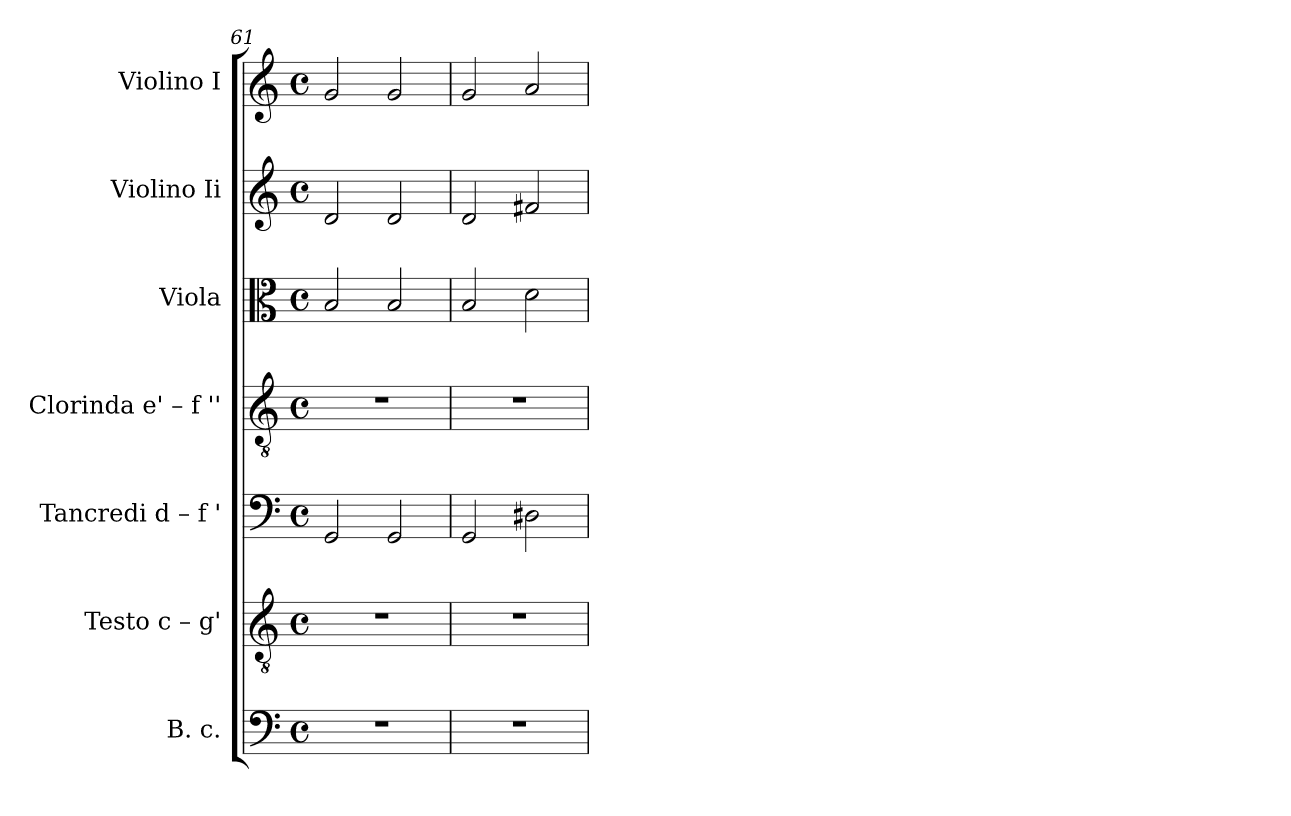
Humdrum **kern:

**kern	**kern	**kern	**kern	**kern	**kern	**kern	**text
*part7	*part6	*part5	*part4	*part3	*part2	*part1	*part1
*staff7	*staff6	*staff5	*staff4	*staff3	*staff2	*staff1	*staff1
*I"B. c.	*I"Testo  c – g'	*I"Tancredi  d – f '	*I"Clorinda  e' – f ''	*I"Viola	*I"Violino Ii	*I"Violino I	*
!!LO:PB:g=z
*clefF4	*clefGv2	*clefF4	*clefGv2	*clefC3	*clefG2	*clefG2	*
*k[]	*k[]	*k[]	*k[]	*k[]	*k[]	*k[]	*
*C:	*C:	*C:	*C:	*C:	*C:	*C:	*
*M4/4	*M4/4	*M4/4	*M4/4	*M4/4	*M4/4	*M4/4	*
*met(c)	*met(c)	*met(c)	*met(c)	*met(c)	*met(c)	*met(c)	*
=61	=61	=61	=61	=61	=61	=61	=61
!	!	!	!	!	!	!	!LO:LY:b:cj
1r	1r	2GG/	1r	2B/	2d/	2g/	.
!	!	!	!	!	!	!	!LO:LY:b:cj
.	.	2GG/	.	2B/	2d/	2g/	.
=62	=62	=62	=62	=62	=62	=62	=62
!	!	!	!	!	!	!	!LO:LY:b:cj
1r	1r	2GG/	1r	2B/	2d/	2g/	.
!	!	!	!	!	!	!	!LO:LY:b:cj
.	.	2D#\	.	2d\	2f#X/	2a/	.
=	=	=	=	=	=	=	=
*-	*-	*-	*-	*-	*-	*-	*-
